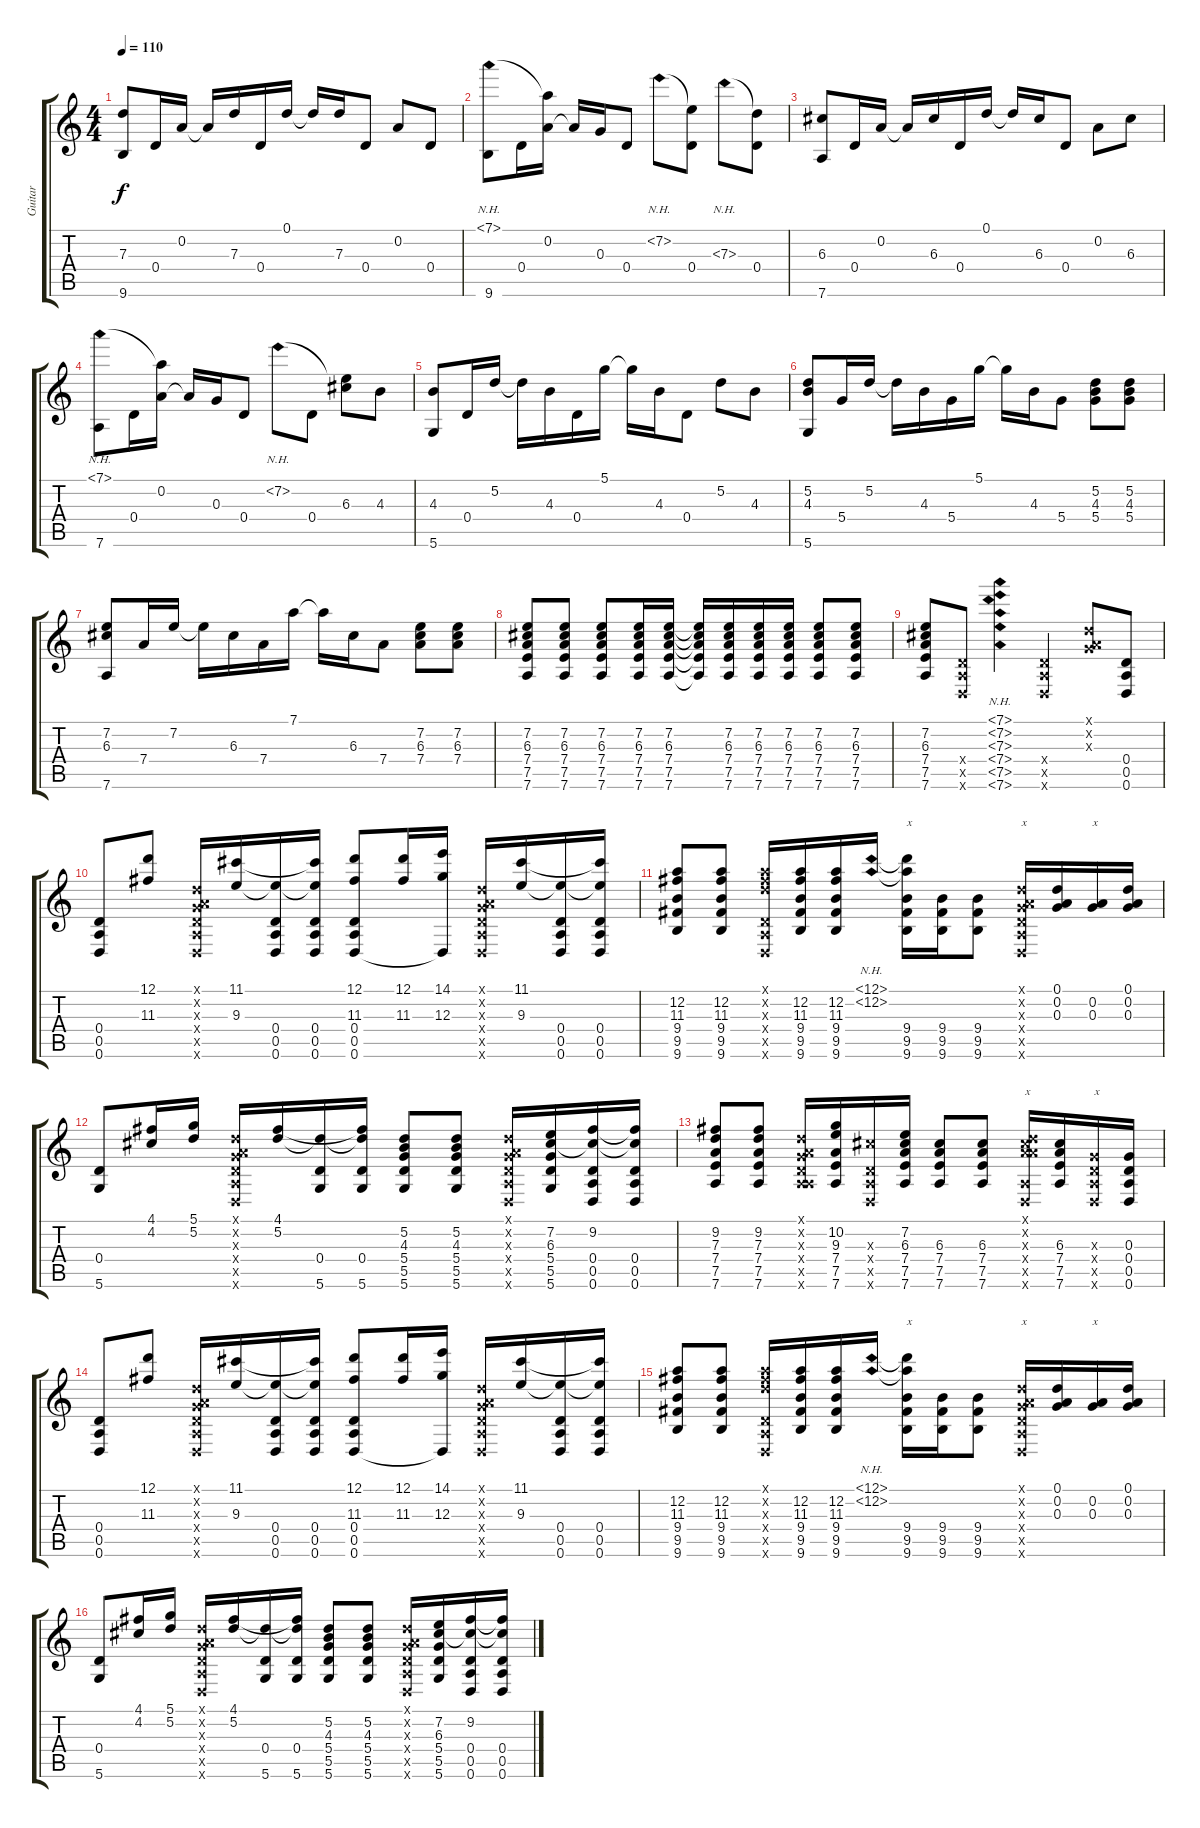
\track ("Guitar" "Guitar") {instrument acousticguitarsteel}
\staff {score tabs}
\tuning (D4 A3 G3 D3 A2 D2) {hide}
\ts (4 4)
\tempo 110
\clef g2
\ks c
(7.3 9.6).8{dy f} 0.4.16 0.2.16 0.2{t}.16 7.3.16 0.4.16 0.1.16 0.1{t}.16 7.3.16 0.4.8 0.2.8 0.4.8 |
(7.1{nh} 9.6).8 0.4.16 (7.1{t} 0.2).16 0.2{t}.16 0.3.16 0.4.8 7.2{nh}.8 (7.2{t} 0.4).8 7.3{nh}.8 (7.3{t} 0.4).8 |
(6.3 7.6).8 0.4.16 0.2.16 0.2{t}.16 6.3.16 0.4.16 0.1.16 0.1{t}.16 6.3.16 0.4.8 0.2.8 6.3.8 |
(7.1{nh} 7.6).8 0.4.16 (7.1{t} 0.2).16 0.2{t}.16 0.3.16 0.4.8 7.2{nh}.8 0.4.8 (7.2{t} 6.3).8 4.3.8 |
(4.3 5.6).8 0.4.16 5.2.16 5.2{t}.16 4.3.16 0.4.16 5.1.16 5.1{t}.16 4.3.16 0.4.8 5.2.8 4.3.8 |
(5.2 4.3 5.6).8 5.4.16 5.2.16 5.2{t}.16 4.3.16 5.4.16 5.1.16 5.1{t}.16 4.3.16 5.4.8 (5.2 4.3 5.4).8 (5.2 4.3 5.4).8 |
(7.2 6.3 7.6).8 7.4.16 7.2.16 7.2{t}.16 6.3.16 7.4.16 7.1.16 7.1{t}.16 6.3.16 7.4.8 (7.2 6.3 7.4).8 (7.2 6.3 7.4).8 |
(7.2 6.3 7.4 7.5 7.6).8 (7.2 6.3 7.4 7.5 7.6).8 (7.2 6.3 7.4 7.5 7.6).8 (7.2 6.3 7.4 7.5 7.6).16 (7.2 6.3 7.4 7.5 7.6).16 (7.2{t} 6.3{t} 7.4{t} 7.5{t} 7.6{t}).16 (7.2 6.3 7.4 7.5 7.6).16 (7.2 6.3 7.4 7.5 7.6).16 (7.2 6.3 7.4 7.5 7.6).16 (7.2 6.3 7.4 7.5 7.6).8 (7.2 6.3 7.4 7.5 7.6).8 |
(7.2 6.3 7.4 7.5 7.6).8 (0.4{x} 0.5{x} 0.6{x}).8 (7.1{nh} 7.2{nh} 7.3{nh} 7.4{nh} 7.5{nh} 7.6{nh}).4 (0.4{x} 0.5{x} 0.6{x}).4 (0.1{x} 0.2{x} 0.3{x}).8 (0.4 0.5 0.6).8 |
(0.4 0.5 0.6).8 (12.1 11.3).8 (0.1{x} 0.2{x} 0.3{x} 0.4{x} 0.5{x} 0.6{x}).16 (11.1 9.3).16 (9.3{t} 0.4 0.5 0.6).16 (11.1{t} 9.3{t} 0.4 0.5 0.6).16 (12.1 11.3 0.4 0.5 0.6).8 (12.1 11.3).16 (14.1 12.3 0.6{t}).16 (0.1{x} 0.2{x} 0.3{x} 0.4{x} 0.5{x} 0.6{x}).16 (11.1 9.3).16 (9.3{t} 0.4 0.5 0.6).16 (11.1{t} 9.3{t} 0.4 0.5 0.6).16 |
(12.2 11.3 9.4 9.5 9.6).8 (12.2 11.3 9.4 9.5 9.6).8 (0.1{x} 12.2{x} 11.3{x} 0.4{x} 0.5{x} 0.6{x}).16 (12.2 11.3 9.4 9.5 9.6).16 (12.2 11.3 9.4 9.5 9.6).16 (12.1{nh} 12.2{nh}).16 (12.1{t} 12.2{t} 9.4 9.5 9.6).16{txt "x"} (9.4 9.5 9.6).16 (9.4 9.5 9.6).8 (0.1{x} 0.2{x} 0.3{x} 0.4{x} 0.5{x} 0.6{x}).16{txt "x"} (0.1 0.2 0.3).16 (0.2 0.3).16{txt "x"} (0.1 0.2 0.3).16 |
(0.4 5.6).8 (4.1 4.2).16 (5.1 5.2).16 (0.1{x} 0.2{x} 0.3{x} 0.4{x} 0.5{x} 0.6{x}).16 (4.1 5.2).16 (5.2{t} 0.4 5.6).16 (4.1{t} 5.2{t} 0.4 5.6).16 (5.2 4.3 5.4 5.5 5.6).8 (5.2 4.3 5.4 5.5 5.6).8 (0.1{x} 0.2{x} 0.3{x} 0.4{x} 0.5{x} 0.6{x}).16 (7.2 6.3 5.4 5.5 5.6).16 (9.2 6.3{t} 0.4 0.5 0.6).16 (9.2{t} 6.3{t} 0.4 0.5 0.6).16 |
(9.2 7.3 7.4 7.5 7.6).8 (9.2 7.3 7.4 7.5 7.6).8 (0.1{x} 0.2{x} 0.3{x} 0.4{x} 0.5{x} 7.6{x}).16 (10.2 9.3 7.4 7.5 7.6).16 (6.3{x} 0.4{x} 0.5{x} 0.6{x}).16 (7.2 6.3 7.4 7.5 7.6).16 (6.3 7.4 7.5 7.6).8 (6.3 7.4 7.5 7.6).8 (0.1{x} 0.2{x} 6.3{x} 7.4{x} 0.5{x} 0.6{x}).16{txt "x"} (6.3 7.4 7.5 7.6).16 (0.3{x} 0.4{x} 0.5{x} 0.6{x}).16{txt "x"} (0.3 0.4 0.5 0.6).16 |
(0.4 0.5 0.6).8 (12.1 11.3).8 (0.1{x} 0.2{x} 0.3{x} 0.4{x} 0.5{x} 0.6{x}).16 (11.1 9.3).16 (9.3{t} 0.4 0.5 0.6).16 (11.1{t} 9.3{t} 0.4 0.5 0.6).16 (12.1 11.3 0.4 0.5 0.6).8 (12.1 11.3).16 (14.1 12.3 0.6{t}).16 (0.1{x} 0.2{x} 0.3{x} 0.4{x} 0.5{x} 0.6{x}).16 (11.1 9.3).16 (9.3{t} 0.4 0.5 0.6).16 (11.1{t} 9.3{t} 0.4 0.5 0.6).16 |
(12.2 11.3 9.4 9.5 9.6).8 (12.2 11.3 9.4 9.5 9.6).8 (0.1{x} 12.2{x} 11.3{x} 0.4{x} 0.5{x} 0.6{x}).16 (12.2 11.3 9.4 9.5 9.6).16 (12.2 11.3 9.4 9.5 9.6).16 (12.1{nh} 12.2{nh}).16 (12.1{t} 12.2{t} 9.4 9.5 9.6).16{txt "x"} (9.4 9.5 9.6).16 (9.4 9.5 9.6).8 (0.1{x} 0.2{x} 0.3{x} 0.4{x} 0.5{x} 0.6{x}).16{txt "x"} (0.1 0.2 0.3).16 (0.2 0.3).16{txt "x"} (0.1 0.2 0.3).16 |
(0.4 5.6).8 (4.1 4.2).16 (5.1 5.2).16 (0.1{x} 0.2{x} 0.3{x} 0.4{x} 0.5{x} 0.6{x}).16 (4.1 5.2).16 (5.2{t} 0.4 5.6).16 (4.1{t} 5.2{t} 0.4 5.6).16 (5.2 4.3 5.4 5.5 5.6).8 (5.2 4.3 5.4 5.5 5.6).8 (0.1{x} 0.2{x} 0.3{x} 0.4{x} 0.5{x} 0.6{x}).16 (7.2 6.3 5.4 5.5 5.6).16 (9.2 6.3{t} 0.4 0.5 0.6).16 (9.2{t} 6.3{t} 0.4 0.5 0.6).16
